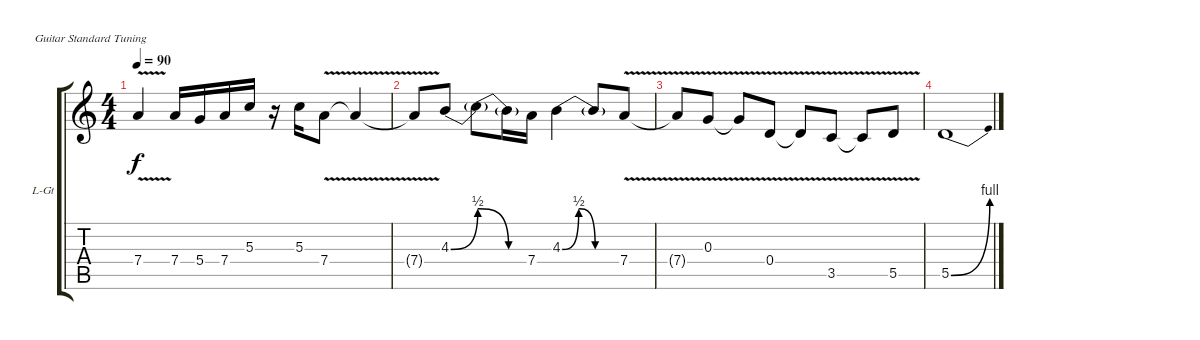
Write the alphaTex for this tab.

\bracketExtendMode groupsimilarinstruments
\firstSystemTrackNameOrientation horizontal
\otherSystemsTrackNameOrientation horizontal
\track ("Noel Gallagher (Lead Guitar)" "L-Gt") {instrument overdrivenguitar}
\staff {score tabs}
\tuning (E4 B3 G3 D3 A2 E2)
\ts (4 4)
\tempo 90
\clef g2
\ks c
7.4{v t}.4{dy f} 7.4.16 5.4.16 7.4.16 5.3.16 r.16 5.3.16 7.4{v}.8 7.4{v t}.4 |
7.4{v t}.8 4.3{be (bend 0 0 60 2)}.8 4.3{be (release 0 2 60 0) t}.8 4.3{be (hold 0 0 60 0) t}.16 7.4.16 4.3{be (bendrelease 0 0 30 2 30 2 60 0)}.4 4.3{be (hold 0 0 60 0) t}.8 7.4{v}.8 |
7.4{v t}.8 0.3{v}.8 0.3{v t}.8 0.4{v}.8 0.4{v t}.8 3.5{v}.8 3.5{v t}.8 5.5{v}.8 |
5.5{be (bend 0 0 60 4)}.1
